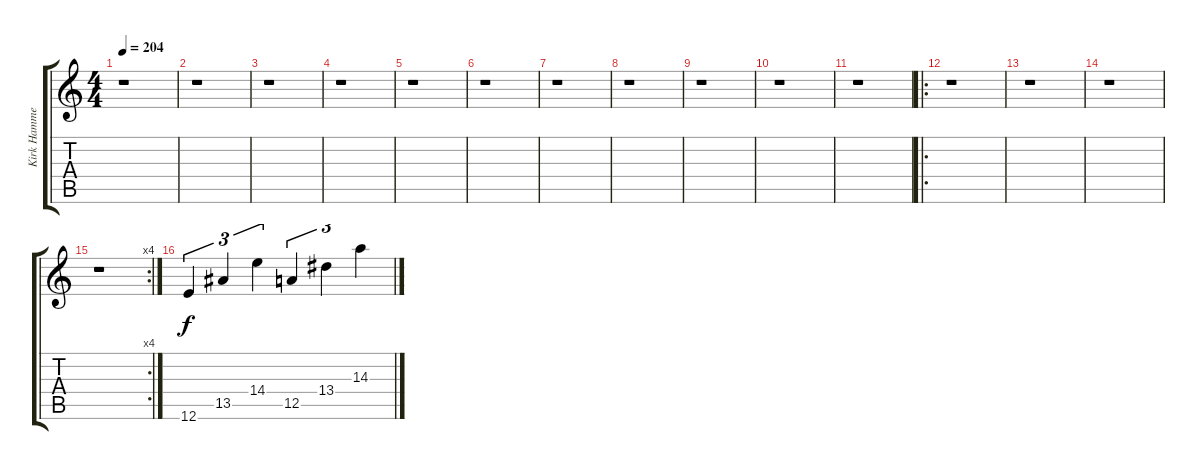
\track ("Kirk Hammet (Guitar 3/Solo)" "Kirk Hamme") {instrument overdrivenguitar}
\staff {score tabs}
\tuning (E4 B3 G3 D3 A2 E2) {hide}
\ts (4 4)
\tempo 204
\clef g2
\ks c
r.1{dy f} |
r.1 |
r.1 |
r.1 |
r.1 |
r.1 |
r.1 |
r.1 |
r.1 |
r.1 |
r.1 |
\ro
r.1 |
r.1 |
r.1 |
\rc 4
r.1 |
12.6.4{tu (3 2)} 13.5.4{tu (3 2)} 14.4.4{tu (3 2)} 12.5.4{tu (3 2)} 13.4.4{tu (3 2)} 14.3.4{tu (3 2)}
